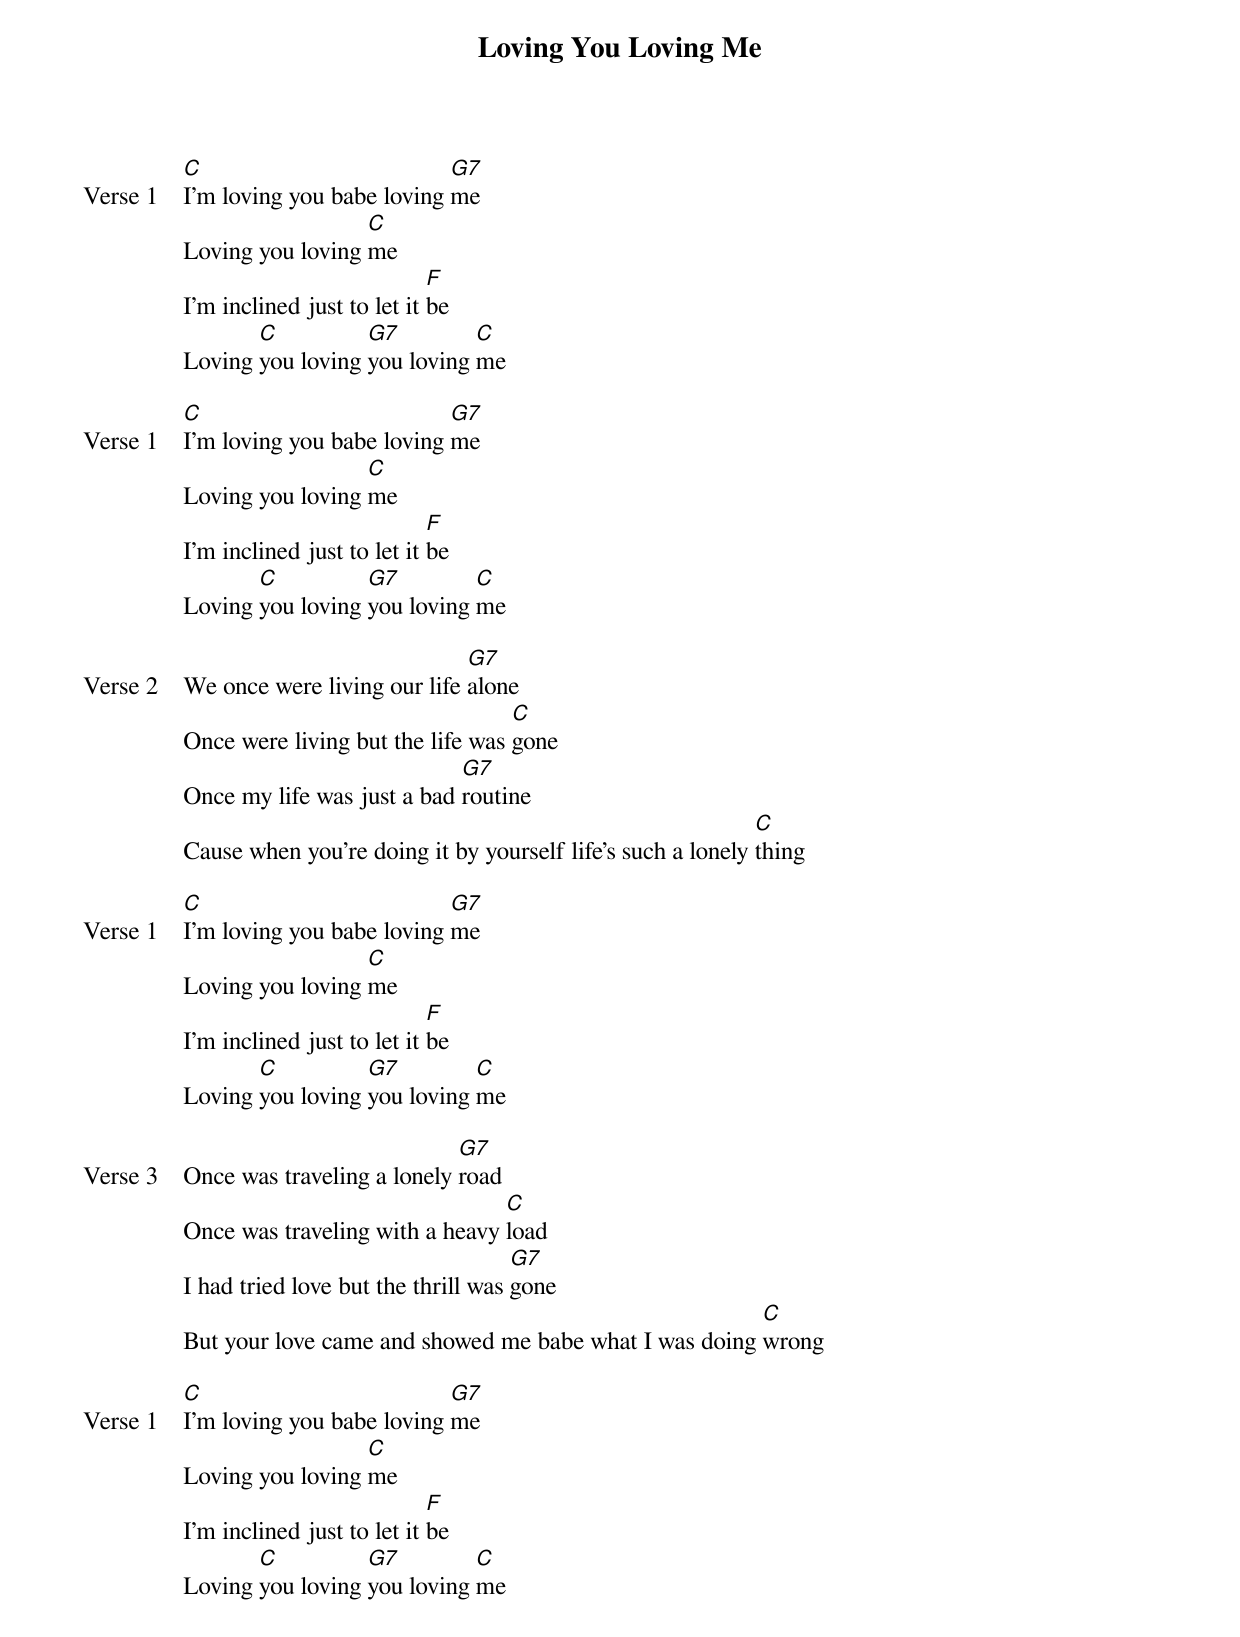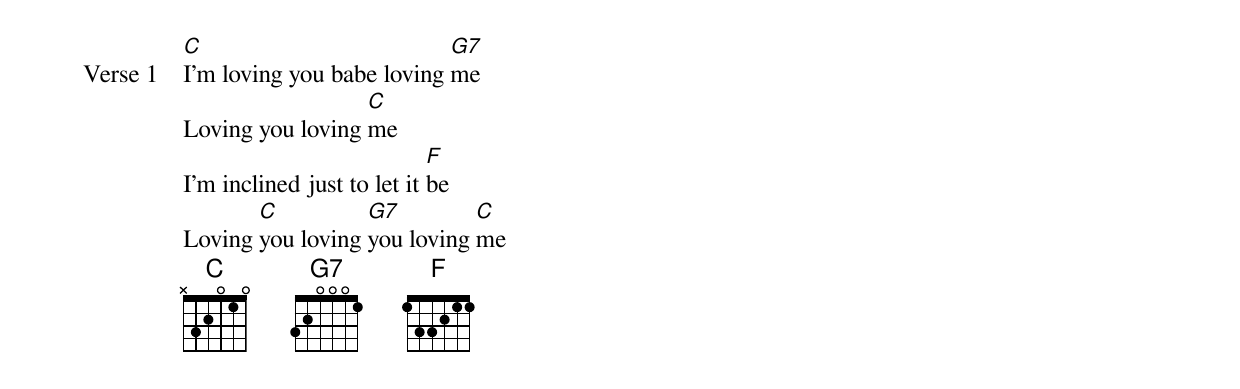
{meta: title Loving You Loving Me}
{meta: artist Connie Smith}
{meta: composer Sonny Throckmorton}

{start_of_verse: Verse 1}
[C]I'm loving you babe loving [G7]me
Loving you loving [C]me
I'm inclined just to let it [F]be
Loving [C]you loving [G7]you loving [C]me
{end_of_verse}

{start_of_verse: Verse 1}
[C]I'm loving you babe loving [G7]me
Loving you loving [C]me
I'm inclined just to let it [F]be
Loving [C]you loving [G7]you loving [C]me
{end_of_verse}

{start_of_verse: Verse 2}
We once were living our life [G7]alone
Once were living but the life was [C]gone
Once my life was just a bad [G7]routine
Cause when you're doing it by yourself life's such a lonely [C]thing
{end_of_verse}

{start_of_verse: Verse 1}
[C]I'm loving you babe loving [G7]me
Loving you loving [C]me
I'm inclined just to let it [F]be
Loving [C]you loving [G7]you loving [C]me
{end_of_verse}

{start_of_verse: Verse 3}
Once was traveling a lonely [G7]road
Once was traveling with a heavy [C]load
I had tried love but the thrill was [G7]gone
But your love came and showed me babe what I was doing [C]wrong
{end_of_verse}

{start_of_verse: Verse 1}
[C]I'm loving you babe loving [G7]me
Loving you loving [C]me
I'm inclined just to let it [F]be
Loving [C]you loving [G7]you loving [C]me
{end_of_verse}

{start_of_verse: Verse 1}
[C]I'm loving you babe loving [G7]me
Loving you loving [C]me
I'm inclined just to let it [F]be
Loving [C]you loving [G7]you loving [C]me
{end_of_verse}
